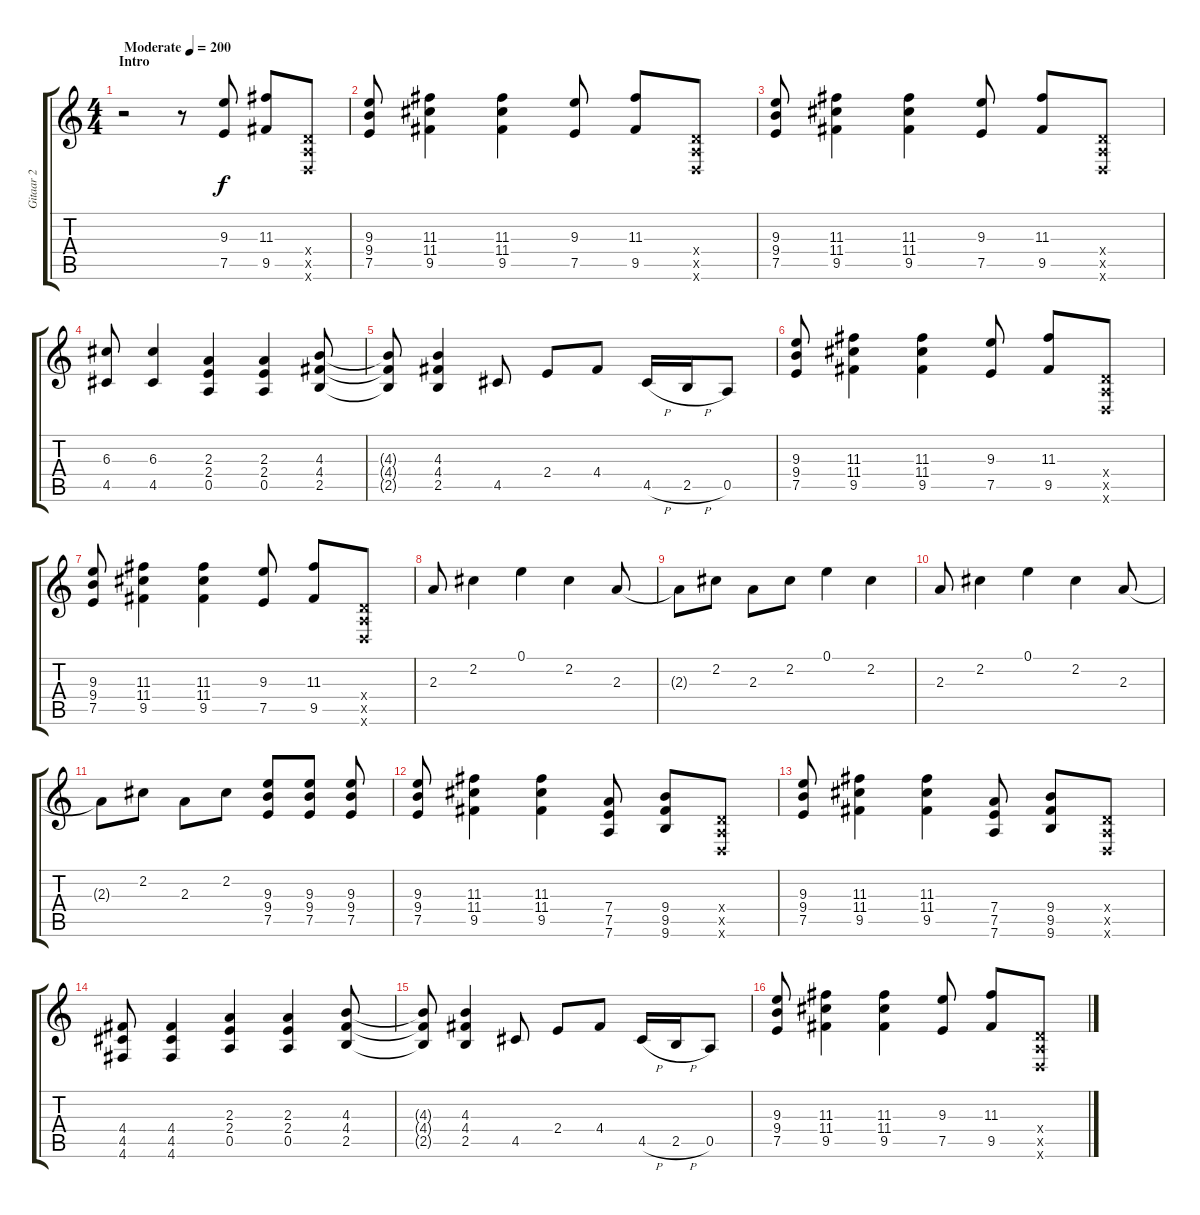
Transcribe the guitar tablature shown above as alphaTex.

\track ("Gitaar 2" "Gitaar 2") {instrument distortionguitar}
\staff {score tabs}
\tuning (E4 B3 G3 D3 A2 D2) {hide}
\ts (4 4)
\section ("" "Intro")
\tempo (200 "Moderate")
\clef g2
\ks c
r.2{dy f instrument distortionguitar} r.8 (9.3 7.5).8 (11.3 9.5).8 (0.4{x} 0.5{x} 0.6{x}).8 |
(9.3 9.4 7.5).8 (11.3 11.4 9.5).4 (11.3 11.4 9.5).4 (9.3 7.5).8 (11.3 9.5).8 (0.4{x} 0.5{x} 0.6{x}).8 |
(9.3 9.4 7.5).8 (11.3 11.4 9.5).4 (11.3 11.4 9.5).4 (9.3 7.5).8 (11.3 9.5).8 (0.4{x} 0.5{x} 0.6{x}).8 |
(6.3 4.5).8 (6.3 4.5).4 (2.3 2.4 0.5).4 (2.3 2.4 0.5).4 (4.3 4.4 2.5).8 |
(4.3{t} 4.4{t} 2.5{t}).8 (4.3 4.4 2.5).4 4.5.8 2.4.8 4.4.8 4.5{h}.16 2.5{h}.16 0.5.8 |
(9.3 9.4 7.5).8 (11.3 11.4 9.5).4 (11.3 11.4 9.5).4 (9.3 7.5).8 (11.3 9.5).8 (0.4{x} 0.5{x} 0.6{x}).8 |
(9.3 9.4 7.5).8 (11.3 11.4 9.5).4 (11.3 11.4 9.5).4 (9.3 7.5).8 (11.3 9.5).8 (0.4{x} 0.5{x} 0.6{x}).8 |
2.3.8 2.2.4 0.1.4 2.2.4 2.3.8 |
2.3{t}.8 2.2.8 2.3.8 2.2.8 0.1.4 2.2.4 |
2.3.8 2.2.4 0.1.4 2.2.4 2.3.8 |
2.3{t}.8 2.2.8 2.3.8 2.2.8 (9.3 9.4 7.5).8 (9.3 9.4 7.5).8 (9.3 9.4 7.5).8 |
(9.3 9.4 7.5).8 (11.3 11.4 9.5).4 (11.3 11.4 9.5).4 (7.4 7.5 7.6).8 (9.4 9.5 9.6).8 (0.4{x} 0.5{x} 0.6{x}).8 |
(9.3 9.4 7.5).8 (11.3 11.4 9.5).4 (11.3 11.4 9.5).4 (7.4 7.5 7.6).8 (9.4 9.5 9.6).8 (0.4{x} 0.5{x} 0.6{x}).8 |
(4.4 4.5 4.6).8 (4.4 4.5 4.6).4 (2.3 2.4 0.5).4 (2.3 2.4 0.5).4 (4.3 4.4 2.5).8 |
(4.3{t} 4.4{t} 2.5{t}).8 (4.3 4.4 2.5).4 4.5.8 2.4.8 4.4.8 4.5{h}.16 2.5{h}.16 0.5.8 |
(9.3 9.4 7.5).8 (11.3 11.4 9.5).4 (11.3 11.4 9.5).4 (9.3 7.5).8 (11.3 9.5).8 (0.4{x} 0.5{x} 0.6{x}).8
